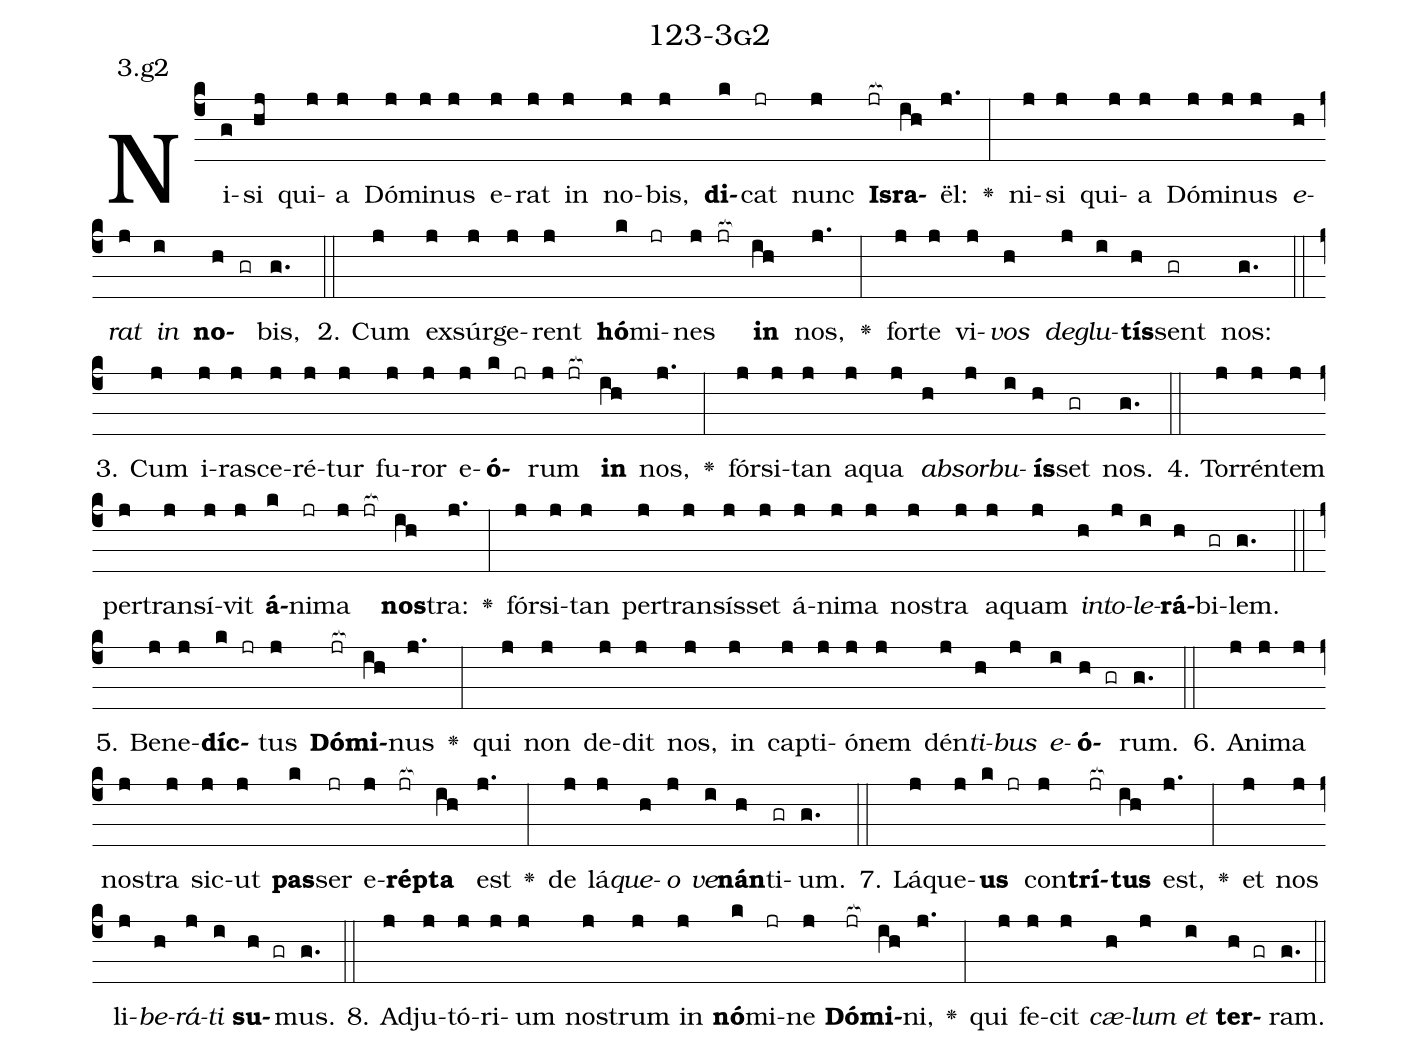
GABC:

name: 123-3g2;
annotation: 3.g2;
%%
(c4)Ni(g)si(hj) qui(j)a(j) Dó(j)mi(j)nus(j) e(j)rat(j) in(j) no(j)bis,(j) <b>di</b>(k)cat(jr) nunc(j) <b>Is</b>(jr[ocb:1{])<b>ra</b>(ih[ocb:0}])ël:(j.) <v>\greheightstar</v>(:) ni(j)si(j) qui(j)a(j) Dó(j)mi(j)nus(j) <i>e</i>(h)<i>rat</i>(j) <i>in</i>(i) <b>no</b>(h gr)bis,(g.) (::)
2. Cum(j) ex(j)súr(j)ge(j)rent(j) <b>hó</b>(k)mi(jr)nes(j jr[ocb:1{]) <b>in</b>(ih[ocb:0}]) nos,(j.) <v>\greheightstar</v>(:) for(j)te(j) vi(j)<i>vos</i>(h) <i>de</i>(j)<i>glu</i>(i)<b>tís</b>(h)sent(gr) nos:(g.) (::)
3. Cum(j) i(j)ra(j)sce(j)ré(j)tur(j) fu(j)ror(j) e(j)<b>ó</b>(k jr)rum(j jr[ocb:1{]) <b>in</b>(ih[ocb:0}]) nos,(j.) <v>\greheightstar</v>(:) fór(j)si(j)tan(j) a(j)qua(j) <i>ab</i>(h)<i>sor</i>(j)<i>bu</i>(i)<b>ís</b>(h)set(gr) nos.(g.) (::)
4. Tor(j)rén(j)tem(j) per(j)trans(j)í(j)vit(j) <b>á</b>(k)ni(jr)ma(j jr[ocb:1{]) <b>nos</b>(ih[ocb:0}])tra:(j.) <v>\greheightstar</v>(:) fór(j)si(j)tan(j) per(j)trans(j)ís(j)set(j) á(j)ni(j)ma(j) nos(j)tra(j) a(j)quam(j) <i>in</i>(h)<i>to</i>(j)<i>le</i>(i)<b>rá</b>(h)bi(gr)lem.(g.) (::)
5. Be(j)ne(j)<b>díc</b>(k jr)tus(j) <b>Dó</b>(jr[ocb:1{])<b>mi</b>(ih[ocb:0}])nus(j.) <v>\greheightstar</v>(:) qui(j) non(j) de(j)dit(j) nos,(j) in(j) cap(j)ti(j)ó(j)nem(j) dén(j)<i>ti</i>(h)<i>bus</i>(j) <i>e</i>(i)<b>ó</b>(h gr)rum.(g.) (::)
6. A(j)ni(j)ma(j) nos(j)tra(j) sic(j)ut(j) <b>pas</b>(k)ser(jr) e(j)<b>rép</b>(jr[ocb:1{])<b>ta</b>(ih[ocb:0}]) est(j.) <v>\greheightstar</v>(:) de(j) lá(j)<i>que</i>(h)<i>o</i>(j) <i>ve</i>(i)<b>nán</b>(h)ti(gr)um.(g.) (::)
7. Lá(j)que(j)<b>us</b>(k jr) con(j)<b>trí</b>(jr[ocb:1{])<b>tus</b>(ih[ocb:0}]) est,(j.) <v>\greheightstar</v>(:) et(j) nos(j) li(j)<i>be</i>(h)<i>rá</i>(j)<i>ti</i>(i) <b>su</b>(h gr)mus.(g.) (::)
8. Ad(j)ju(j)tó(j)ri(j)um(j) nos(j)trum(j) in(j) <b>nó</b>(k)mi(jr)ne(j) <b>Dó</b>(jr[ocb:1{])<b>mi</b>(ih[ocb:0}])ni,(j.) <v>\greheightstar</v>(:) qui(j) fe(j)cit(j) <i>cæ</i>(h)<i>lum</i>(j) <i>et</i>(i) <b>ter</b>(h gr)ram.(g.) (::)
